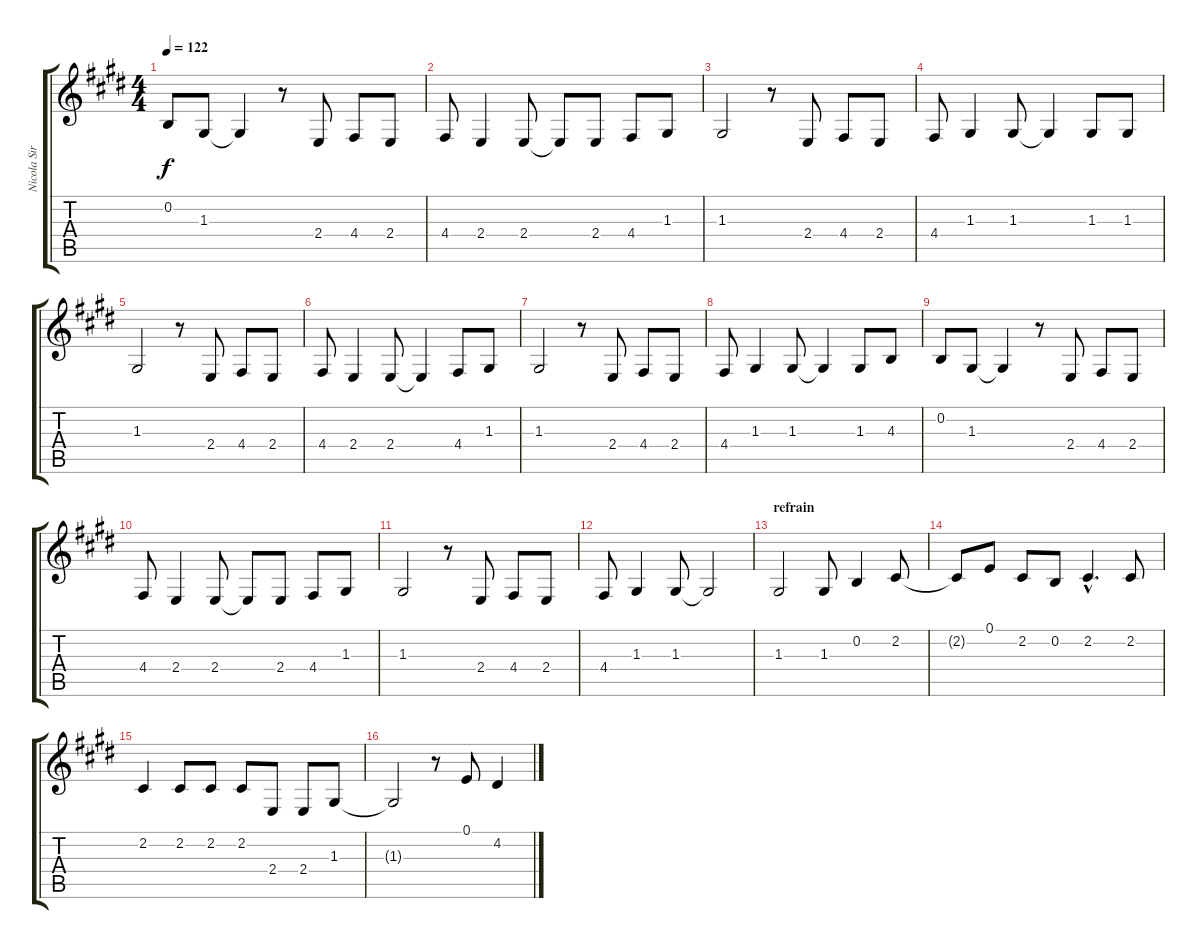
\track ("Nicola Sirkis (voix)" "Nicola Sir") {instrument bassoon}
\staff {score tabs}
\tuning (E4 B3 G3 D3 A2 E2) {hide}
\ts (4 4)
\tempo 122
\clef g2
\ks e
0.2.8{dy f} 1.3.8 1.3{t}.4 r.8 2.4.8 4.4.8 2.4.8 |
4.4.8 2.4.4 2.4.8 2.4{t}.8 2.4.8 4.4.8 1.3.8 |
1.3.2 r.8 2.4.8 4.4.8 2.4.8 |
4.4.8 1.3.4 1.3.8 1.3{t}.4 1.3.8 1.3.8 |
1.3.2 r.8 2.4.8 4.4.8 2.4.8 |
4.4.8 2.4.4 2.4.8 2.4{t}.4 4.4.8 1.3.8 |
1.3.2 r.8 2.4.8 4.4.8 2.4.8 |
4.4.8 1.3.4 1.3.8 1.3{t}.4 1.3.8 4.3.8 |
0.2.8 1.3.8 1.3{t}.4 r.8 2.4.8 4.4.8 2.4.8 |
4.4.8 2.4.4 2.4.8 2.4{t}.8 2.4.8 4.4.8 1.3.8 |
1.3.2 r.8 2.4.8 4.4.8 2.4.8 |
4.4.8 1.3.4 1.3.8 1.3{t}.2 |
\section ("" "refrain")
1.3.2 1.3.8 0.2.4 2.2.8 |
2.2{t}.8 0.1.8 2.2.8 0.2.8 2.2{hac}.4{d} 2.2.8 |
2.2.4 2.2.8 2.2.8 2.2.8 2.4.8 2.4.8 1.3.8 |
1.3{t}.2 r.8 0.1.8 4.2.4
